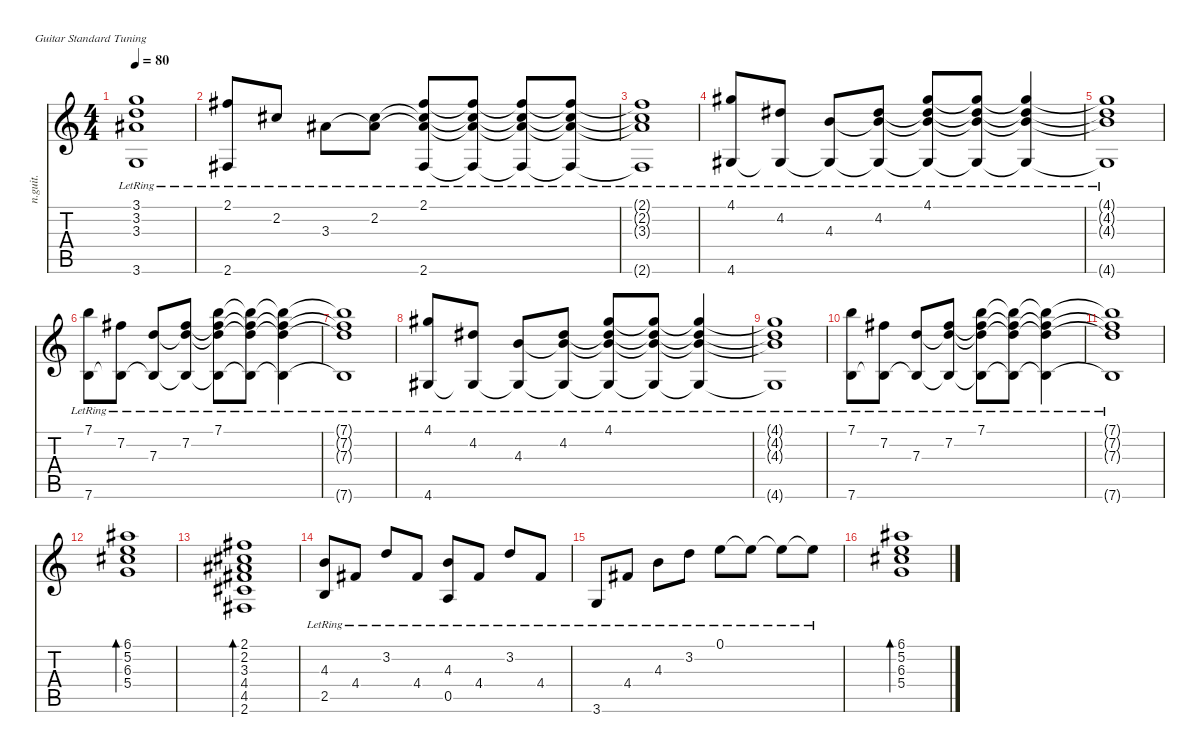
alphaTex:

\defaultSystemsLayout 4
\hideDynamics
\bracketExtendMode nobrackets
\otherSystemsTrackNameOrientation horizontal
\track ("Nylon" "n.guit.") {mute instrument acousticguitarnylon}
\staff {score tabs}
\tuning (E4 B3 G3 D3 A2 E2)
\ts (4 4)
\tempo 80
\clef g2
\ks c
(3.1{lr t} 3.2{t} 3.3{t acc #} 3.6{t}).1{dy f beam Up} |
(2.1{lr acc #} 2.6{lr acc #}).8{beam Up} 2.2{lr acc #}.8{beam Up} 3.3{lr acc #}.8{beam Down} (2.2{lr acc #} 3.3{lr t acc #}).8{beam Down} (2.1{lr acc #} 2.6{lr acc #} 2.2{lr t acc #} 3.3{t acc #}).8{dy p beam Up} (2.1{lr t acc #} 2.2{t acc #} 3.3{t acc #} 2.6{lr t acc #}).8{dy mp beam Up} (2.1{lr t acc #} 2.2{t acc #} 3.3{t acc #} 2.6{t acc #}).8{dy f beam Up} (2.1{lr t acc #} 2.2{t acc #} 3.3{t acc #} 2.6{t acc #}).8{beam Up} |
(2.1{lr t acc #} 2.2{t acc #} 3.3{t acc #} 2.6{t acc #}).1{beam Up} |
(4.1{lr acc #} 4.6{lr acc #}).8{beam Up} (4.2{lr acc #} 4.6{lr t acc #}).8{beam Up} (4.3{lr} 4.6{t acc #}).8{beam Up} (4.2{lr acc #} 4.3{lr t} 4.6{t acc #}).8{beam Up} (4.1{lr acc #} 4.2{lr t acc #} 4.3{t} 4.6{t acc #}).8{beam Up} (4.1{lr t acc #} 4.2{lr t acc #} 4.3{t} 4.6{t acc #}).8{beam Up} (4.1{lr t acc #} 4.2{lr t acc #} 4.3{t} 4.6{t acc #}).4{beam Up} |
(4.1{lr t acc #} 4.2{lr t acc #} 4.3{t} 4.6{t acc #}).1{beam Up} |
(7.1{lr} 7.6{lr}).8{beam Down} (7.2{lr acc #} 7.6{lr t}).8{beam Down} (7.3{lr} 7.6{t}).8{beam Up} (7.2{lr acc #} 7.3{lr t} 7.6{t}).8{beam Up} (7.1{lr} 7.2{lr t acc #} 7.3{t} 7.6{t}).8{beam Down} (7.1{lr t} 7.2{lr t acc #} 7.3{t} 7.6{t}).8{beam Down} (7.1{lr t} 7.2{lr t acc #} 7.3{t} 7.6{t}).4{beam Down} |
(7.1{lr t} 7.2{lr t acc #} 7.3{t} 7.6{t}).1{beam Down} |
(4.1{lr acc #} 4.6{lr acc #}).8{beam Up} (4.2{lr acc #} 4.6{lr t acc #}).8{beam Up} (4.3{lr} 4.6{t acc #}).8{beam Up} (4.2{lr acc #} 4.3{lr t} 4.6{t acc #}).8{beam Up} (4.1{lr acc #} 4.2{lr t acc #} 4.3{t} 4.6{t acc #}).8{beam Up} (4.1{lr t acc #} 4.2{lr t acc #} 4.3{t} 4.6{t acc #}).8{beam Up} (4.1{lr t acc #} 4.2{lr t acc #} 4.3{t} 4.6{t acc #}).4{beam Up} |
(4.1{lr t acc #} 4.2{lr t acc #} 4.3{t} 4.6{t acc #}).1{beam Up} |
(7.1{lr} 7.6{lr}).8{beam Down} (7.2{lr acc #} 7.6{lr t}).8{beam Down} (7.3{lr} 7.6{t}).8{beam Up} (7.2{lr acc #} 7.3{lr t} 7.6{t}).8{beam Up} (7.1{lr} 7.2{lr t acc #} 7.3{t} 7.6{t}).8{beam Down} (7.1{lr t} 7.2{lr t acc #} 7.3{t} 7.6{t}).8{beam Down} (7.1{lr t} 7.2{lr t acc #} 7.3{t} 7.6{t}).4{beam Down} |
(7.1{lr t} 7.2{lr t acc #} 7.3{t} 7.6{t}).1{beam Down} |
(6.1{acc #} 5.2 6.3{acc #} 5.4).1{bd 120 beam Down} |
(2.1{acc #} 2.2{acc #} 3.3{acc #} 4.4{acc #} 4.5{acc #} 2.6{acc #}).1{bd 120 beam Up} |
(4.3{lr} 2.5{lr}).8{beam Up} 4.4{lr acc #}.8{beam Up} 3.2{lr}.8{beam Up} 4.4{lr acc #}.8{beam Up} (4.3{lr} 0.5{lr}).8{beam Up} 4.4{lr acc #}.8{beam Up} 3.2{lr}.8{beam Up} 4.4{lr acc #}.8{beam Up} |
3.6{lr}.8{beam Up} 4.4{lr acc #}.8{beam Up} 4.3{lr}.8{beam Down} 3.2{lr}.8{beam Down} 0.1{lr}.8{beam Down} 0.1{lr t}.8{beam Down} 0.1{lr t}.8{beam Down} 0.1{lr t}.8{beam Down} |
(6.1{acc #} 5.2 6.3{acc #} 5.4).1{bd 120 beam Down}
